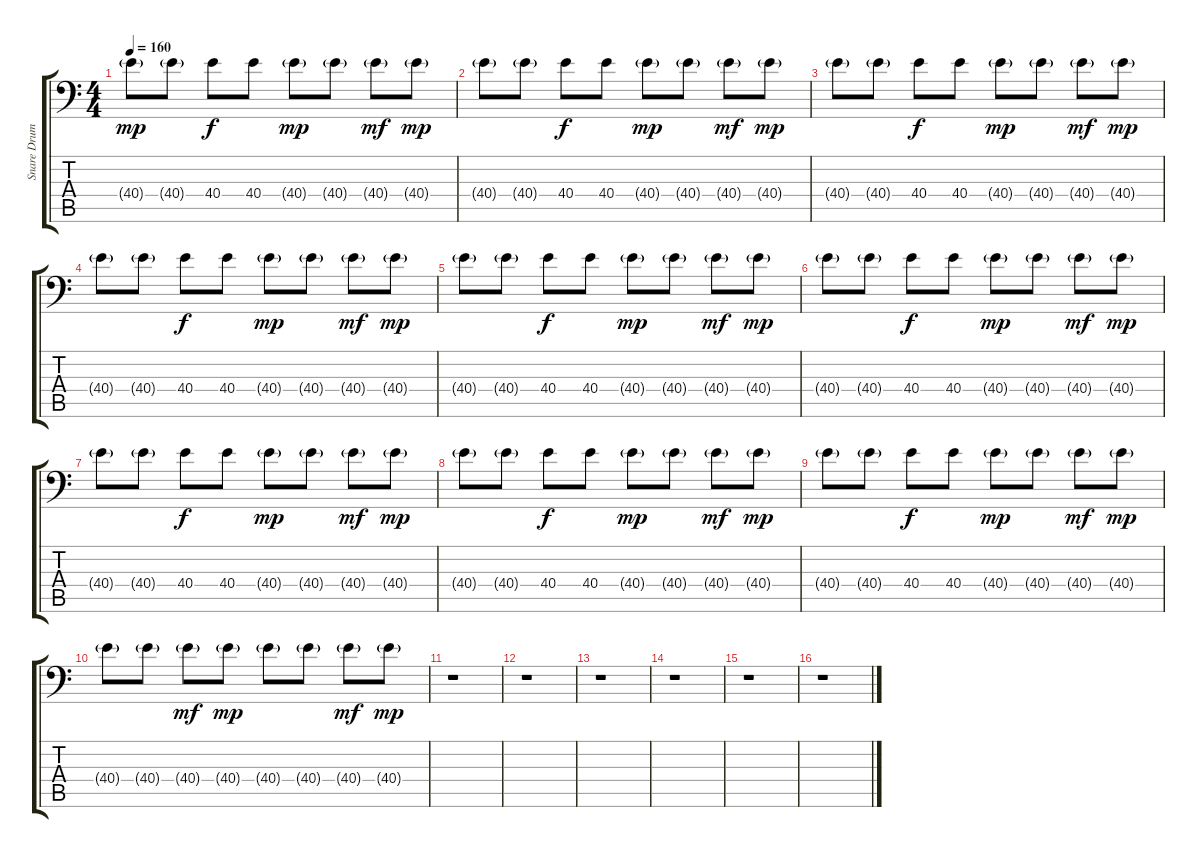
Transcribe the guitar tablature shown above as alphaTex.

\track ("Snare Drum" "Snare Drum") {instrument acousticgrandpiano}
\staff {score tabs}
\tuning (C-1 C-1 C-1 C-1 C-1 C-1) {hide}
\ts (4 4)
\tempo 160
\clef f4
\ks c
40.4{g}.8{dy mp} 40.4{g}.8 40.4.8{dy f} 40.4.8 40.4{g}.8{dy mp} 40.4{g}.8 40.4{g}.8{dy mf} 40.4{g}.8{dy mp} |
40.4{g}.8 40.4{g}.8 40.4.8{dy f} 40.4.8 40.4{g}.8{dy mp} 40.4{g}.8 40.4{g}.8{dy mf} 40.4{g}.8{dy mp} |
40.4{g}.8 40.4{g}.8 40.4.8{dy f} 40.4.8 40.4{g}.8{dy mp} 40.4{g}.8 40.4{g}.8{dy mf} 40.4{g}.8{dy mp} |
40.4{g}.8 40.4{g}.8 40.4.8{dy f} 40.4.8 40.4{g}.8{dy mp} 40.4{g}.8 40.4{g}.8{dy mf} 40.4{g}.8{dy mp} |
40.4{g}.8 40.4{g}.8 40.4.8{dy f} 40.4.8 40.4{g}.8{dy mp} 40.4{g}.8 40.4{g}.8{dy mf} 40.4{g}.8{dy mp} |
40.4{g}.8 40.4{g}.8 40.4.8{dy f} 40.4.8 40.4{g}.8{dy mp} 40.4{g}.8 40.4{g}.8{dy mf} 40.4{g}.8{dy mp} |
40.4{g}.8 40.4{g}.8 40.4.8{dy f} 40.4.8 40.4{g}.8{dy mp} 40.4{g}.8 40.4{g}.8{dy mf} 40.4{g}.8{dy mp} |
40.4{g}.8 40.4{g}.8 40.4.8{dy f} 40.4.8 40.4{g}.8{dy mp} 40.4{g}.8 40.4{g}.8{dy mf} 40.4{g}.8{dy mp} |
40.4{g}.8 40.4{g}.8 40.4.8{dy f} 40.4.8 40.4{g}.8{dy mp} 40.4{g}.8 40.4{g}.8{dy mf} 40.4{g}.8{dy mp} |
40.4{g}.8 40.4{g}.8 40.4{g}.8{dy mf} 40.4{g}.8{dy mp} 40.4{g}.8 40.4{g}.8 40.4{g}.8{dy mf} 40.4{g}.8{dy mp} |
r.1 |
r.1 |
r.1 |
r.1 |
r.1 |
r.1
